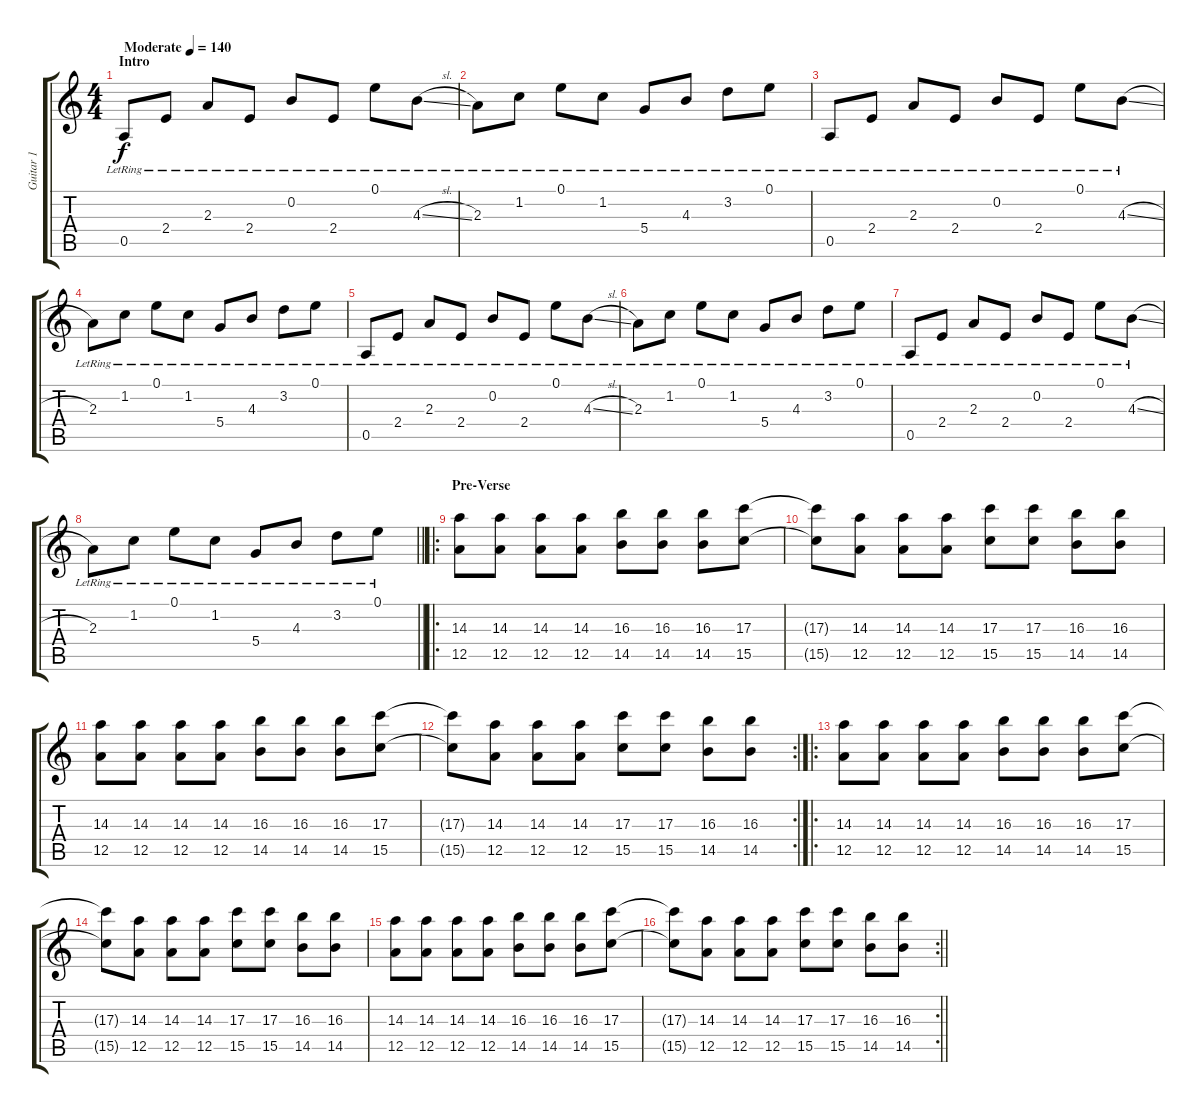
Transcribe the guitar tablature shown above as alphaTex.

\track ("Guitar 1" "Guitar 1") {instrument distortionguitar}
\staff {score tabs}
\tuning (E4 B3 G3 D3 A2 D2) {hide}
\ts (4 4)
\section ("" "Intro")
\tempo (140 "Moderate")
\clef g2
\ks c
0.5{lr}.8{dy f instrument acousticguitarsteel} 2.4{lr}.8 2.3{lr}.8 2.4{lr}.8 0.2{lr}.8 2.4{lr}.8 0.1{lr}.8 4.3{sl lr}.8 |
2.3{lr}.8 1.2{lr}.8 0.1{lr}.8 1.2{lr}.8 5.4{lr}.8 4.3{lr}.8 3.2{lr}.8 0.1{lr}.8 |
0.5{lr}.8{instrument acousticguitarsteel} 2.4{lr}.8 2.3{lr}.8 2.4{lr}.8 0.2{lr}.8 2.4{lr}.8 0.1{lr}.8 4.3{sl lr}.8 |
2.3{lr}.8 1.2{lr}.8 0.1{lr}.8 1.2{lr}.8 5.4{lr}.8 4.3{lr}.8 3.2{lr}.8 0.1{lr}.8 |
0.5{lr}.8{instrument acousticguitarsteel} 2.4{lr}.8 2.3{lr}.8 2.4{lr}.8 0.2{lr}.8 2.4{lr}.8 0.1{lr}.8 4.3{sl lr}.8 |
2.3{lr}.8 1.2{lr}.8 0.1{lr}.8 1.2{lr}.8 5.4{lr}.8 4.3{lr}.8 3.2{lr}.8 0.1{lr}.8 |
0.5{lr}.8{instrument acousticguitarsteel} 2.4{lr}.8 2.3{lr}.8 2.4{lr}.8 0.2{lr}.8 2.4{lr}.8 0.1{lr}.8 4.3{sl lr}.8 |
\barLineRight lightlight
2.3{lr}.8 1.2{lr}.8 0.1{lr}.8 1.2{lr}.8 5.4{lr}.8 4.3{lr}.8 3.2{lr}.8 0.1{lr}.8 |
\ro
\section ("" "Pre-Verse")
(14.3 12.5).8{instrument distortionguitar} (14.3 12.5).8 (14.3 12.5).8 (14.3 12.5).8 (16.3 14.5).8 (16.3 14.5).8 (16.3 14.5).8 (17.3 15.5).8 |
(17.3{t} 15.5{t}).8 (14.3 12.5).8 (14.3 12.5).8 (14.3 12.5).8 (17.3 15.5).8 (17.3 15.5).8 (16.3 14.5).8 (16.3 14.5).8 |
(14.3 12.5).8{instrument distortionguitar} (14.3 12.5).8 (14.3 12.5).8 (14.3 12.5).8 (16.3 14.5).8 (16.3 14.5).8 (16.3 14.5).8 (17.3 15.5).8 |
\rc 2
(17.3{t} 15.5{t}).8 (14.3 12.5).8 (14.3 12.5).8 (14.3 12.5).8 (17.3 15.5).8 (17.3 15.5).8 (16.3 14.5).8 (16.3 14.5).8 |
\ro
(14.3 12.5).8{instrument distortionguitar} (14.3 12.5).8 (14.3 12.5).8 (14.3 12.5).8 (16.3 14.5).8 (16.3 14.5).8 (16.3 14.5).8 (17.3 15.5).8 |
(17.3{t} 15.5{t}).8 (14.3 12.5).8 (14.3 12.5).8 (14.3 12.5).8 (17.3 15.5).8 (17.3 15.5).8 (16.3 14.5).8 (16.3 14.5).8 |
(14.3 12.5).8{instrument distortionguitar} (14.3 12.5).8 (14.3 12.5).8 (14.3 12.5).8 (16.3 14.5).8 (16.3 14.5).8 (16.3 14.5).8 (17.3 15.5).8 |
\rc 2
\barLineRight lightlight
(17.3{t} 15.5{t}).8 (14.3 12.5).8 (14.3 12.5).8 (14.3 12.5).8 (17.3 15.5).8 (17.3 15.5).8 (16.3 14.5).8 (16.3 14.5).8
